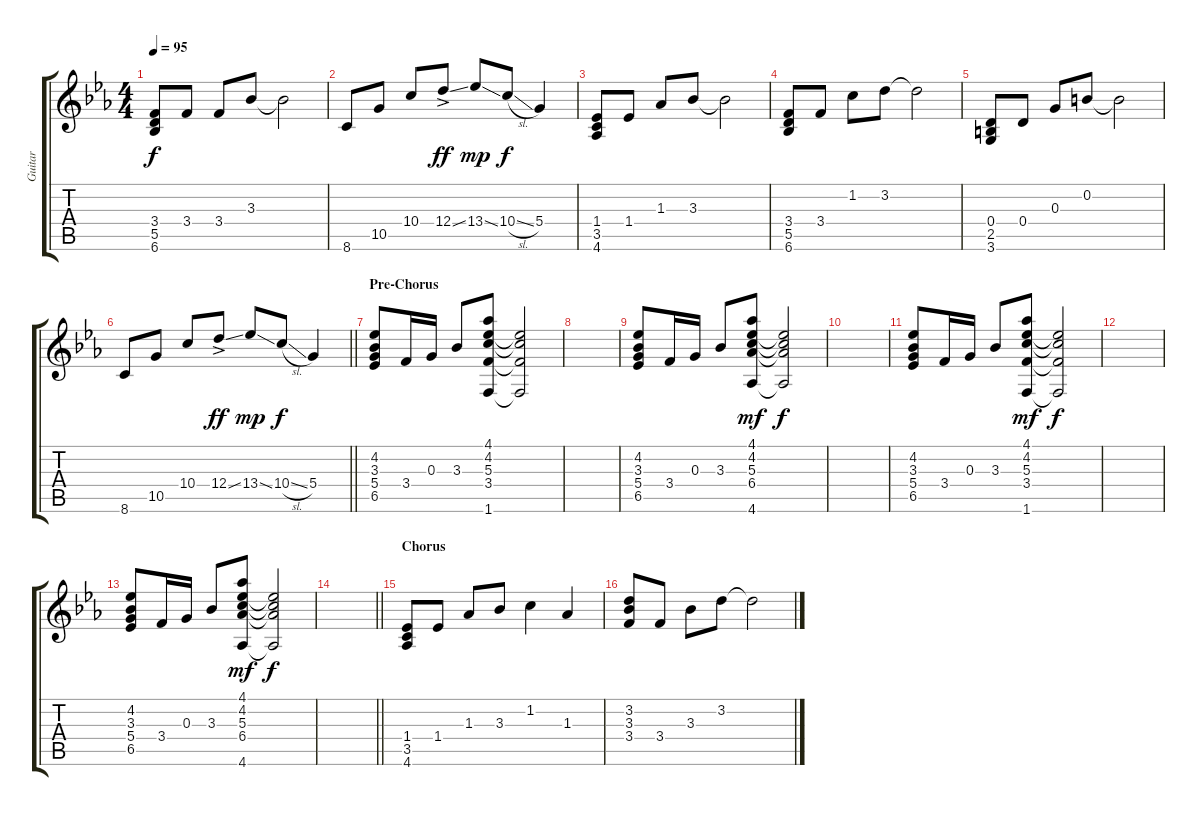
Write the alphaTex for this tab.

\track ("Guitar" "Guitar") {instrument electricguitarclean}
\staff {score tabs}
\tuning (E4 B3 G3 D3 A2 E2) {hide}
\ts (4 4)
\tempo 95
\clef g2
\ks eb
(3.4 5.5 6.6).8{dy f} 3.4.8 3.4.8 3.3.8 3.3{t}.2 |
8.6.8 10.5.8 10.4.8{beam Up} 12.4{ss ac}.8{dy ff beam Up} 13.4{ss}.8{dy mp beam Up} 10.4{sl}.8{dy f beam Up} 5.4.4{beam Up} |
(1.4 3.5 4.6).8 1.4.8 1.3.8 3.3.8 3.3{t}.2 |
(3.4 5.5 6.6).8 3.4.8 1.2.8 3.2.8 3.2{t}.2 |
(0.4 2.5 3.6).8 0.4.8 0.3.8 0.2.8 0.2{t}.2 |
\barLineRight lightlight
8.6.8 10.5.8 10.4.8{beam Up} 12.4{ss ac}.8{dy ff beam Up} 13.4{ss}.8{dy mp beam Up} 10.4{sl}.8{dy f beam Up} 5.4.4{beam Up} |
\section ("" "Pre-Chorus")
(4.2 3.3 5.4 6.5).8 3.4.16 0.3.16 3.3.8 (4.1 4.2 5.3 3.4 1.6).8 (4.2{t} 5.3{t} 3.4{t} 1.6{t}).2 |
|
(4.2 3.3 5.4 6.5).8 3.4.16 0.3.16 3.3.8 (4.1 4.2 5.3 6.4 4.6).8{dy mf} (4.2{t} 5.3{t} 6.4{t} 4.6{t}).2{dy f} |
|
(4.2 3.3 5.4 6.5).8 3.4.16 0.3.16 3.3.8 (4.1 4.2 5.3 3.4 1.6).8{dy mf} (4.2{t} 5.3{t} 3.4{t} 1.6{t}).2{dy f} |
|
(4.2 3.3 5.4 6.5).8 3.4.16 0.3.16 3.3.8 (4.1 4.2 5.3 6.4 4.6).8{dy mf} (4.2{t} 5.3{t} 6.4{t} 4.6{t}).2{dy f} |
\barLineRight lightlight
|
\section ("" "Chorus")
(1.4 3.5 4.6).8 1.4.8 1.3.8 3.3.8 1.2.4 1.3.4 |
(3.2 3.3 3.4).8 3.4.8 3.3.8 3.2.8 3.2{t}.2
